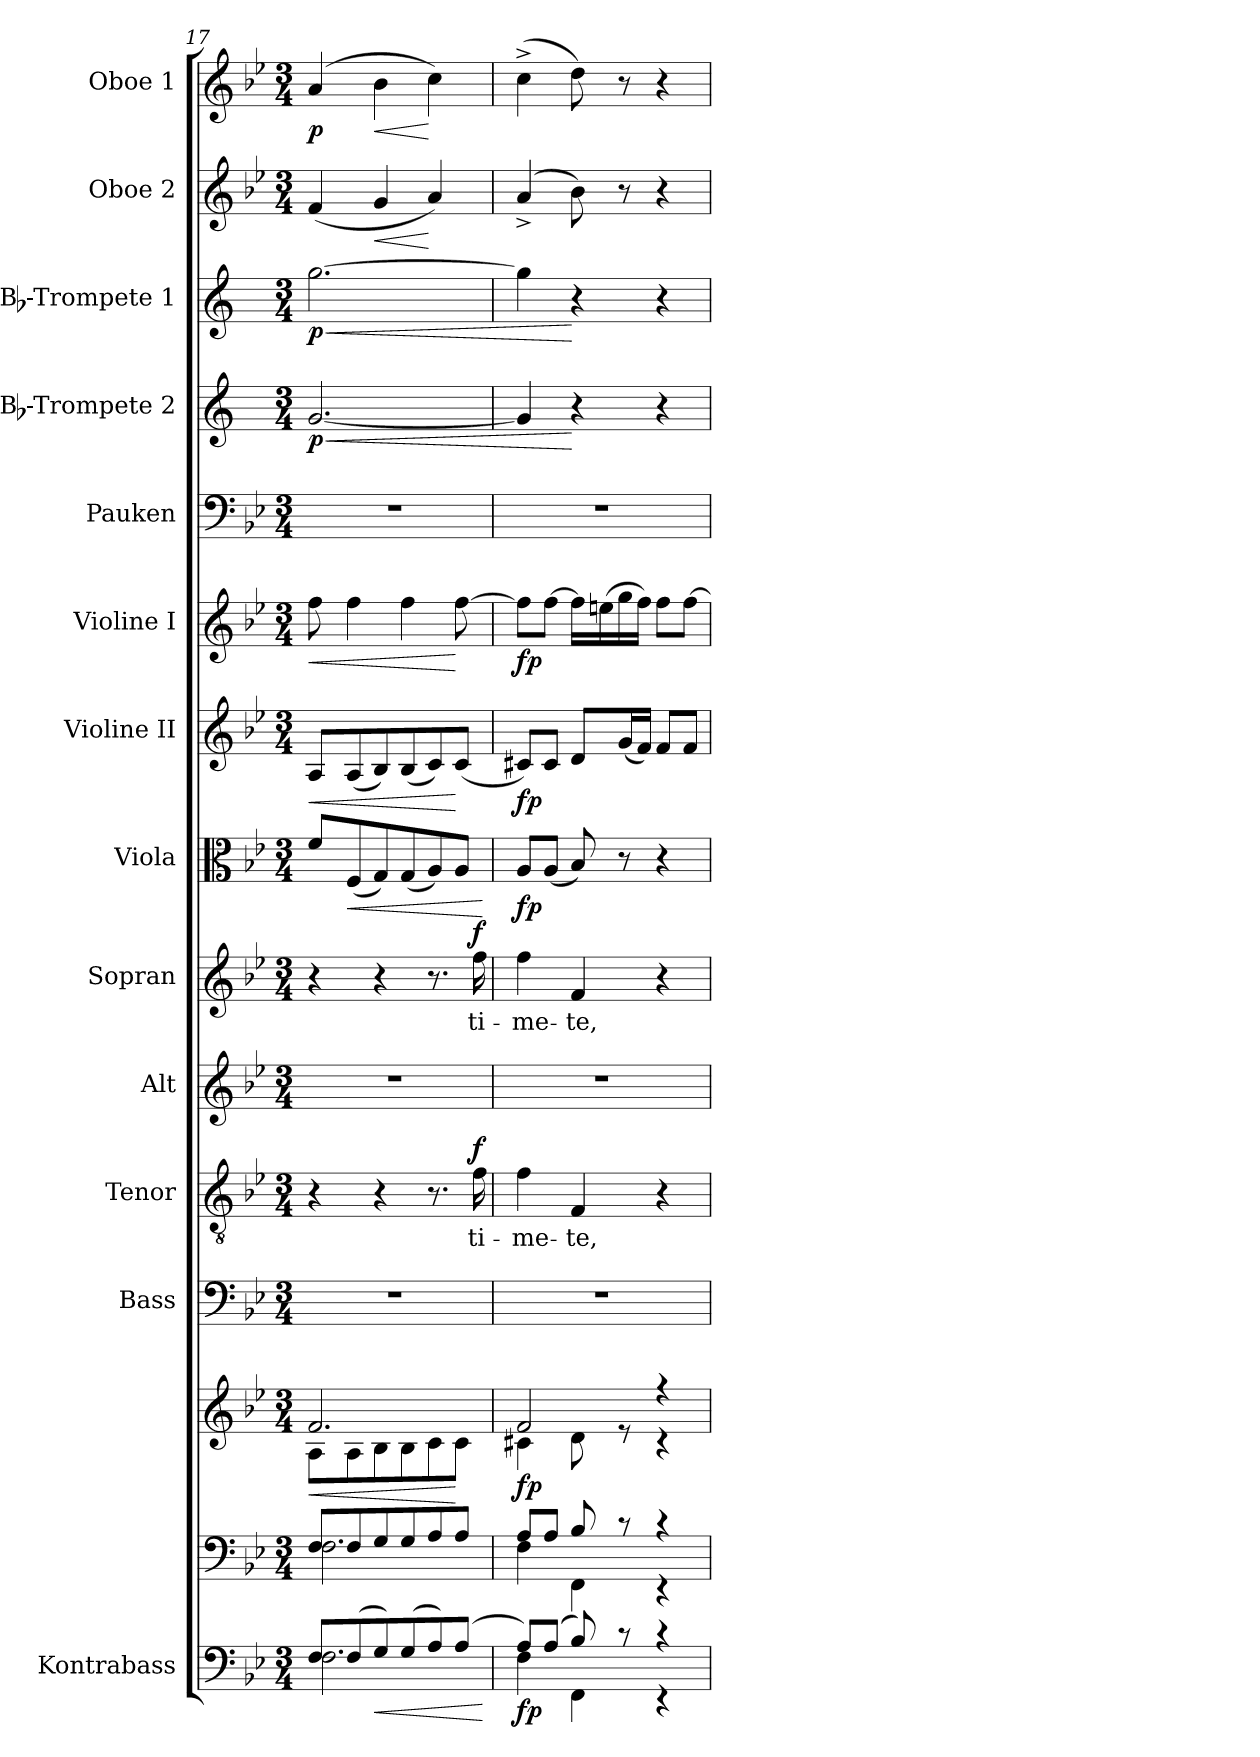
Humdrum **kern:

**kern	**dynam	**kern	**kern	**dynam	**kern	**kern	**text	**dynam	**kern	**kern	**text	**dynam	**kern	**dynam	**kern	**dynam	**kern	**dynam	**kern	**kern	**dynam	**kern	**dynam	**kern	**dynam	**kern	**dynam
*part14	*part14	*part13	*part13	*part13	*part12	*part11	*part11	*part11	*part10	*part9	*part9	*part9	*part8	*part8	*part7	*part7	*part6	*part6	*part5	*part4	*part4	*part3	*part3	*part2	*part2	*part1	*part1
*staff15	*staff15	*staff14	*staff13	*staff13/14	*staff12	*staff11	*staff11	*staff11	*staff10	*staff9	*staff9	*staff9	*staff8	*staff8	*staff7	*staff7	*staff6	*staff6	*staff5	*staff4	*staff4	*staff3	*staff3	*staff2	*staff2	*staff1	*staff1
*I"Kontrabass	*	*	*	*	*I"Bass	*I"Tenor	*	*	*I"Alt	*I"Sopran	*	*	*I"Viola	*	*I"Violine II	*	*I"Violine I	*	*I"Pauken	*I"Bb-Trompete 2	*	*I"Bb-Trompete 1	*	*I"Oboe 2	*	*I"Oboe 1	*
*I'Kb.	*	*	*	*	*I'B.	*I'T.	*	*	*I'A.	*I'S.	*	*	*I'Vla.	*	*I'Vl. II	*	*I'Vl. I	*	*I'Pk.	*I'Bb Trp. 2	*	*I'Bb Trp. 1	*	*I'Ob. 2	*	*I'Ob. 1	*
*clefF4	*	*clefF4	*clefG2	*	*clefF4	*clefGv2	*	*	*clefG2	*clefG2	*	*	*clefC3	*	*clefG2	*	*clefG2	*	*clefF4	*clefG2	*	*clefG2	*	*clefG2	*	*clefG2	*
*ITrd7c12	*	*	*	*	*	*	*	*	*	*	*	*	*	*	*	*	*	*	*	*ITrd1c2	*	*ITrd1c2	*	*	*	*	*
*k[b-e-]	*	*k[b-e-]	*k[b-e-]	*	*k[b-e-]	*k[b-e-]	*	*	*k[b-e-]	*k[b-e-]	*	*	*k[b-e-]	*	*k[b-e-]	*	*k[b-e-]	*	*k[b-e-]	*k[b-e-]	*	*k[b-e-]	*	*k[b-e-]	*	*k[b-e-]	*
*B-:	*	*B-:	*B-:	*	*B-:	*B-:	*	*	*B-:	*B-:	*	*	*B-:	*	*B-:	*	*B-:	*	*B-:	*B-:	*	*B-:	*	*B-:	*	*B-:	*
*M3/4	*	*M3/4	*M3/4	*	*M3/4	*M3/4	*	*	*M3/4	*M3/4	*	*	*M3/4	*	*M3/4	*	*M3/4	*	*M3/4	*M3/4	*	*M3/4	*	*M3/4	*	*M3/4	*
=17	=17	=17	=17	=17	=17	=17	=17	=17	=17	=17	=17	=17	=17	=17	=17	=17	=17	=17	=17	=17	=17	=17	=17	=17	=17	=17	=17
*^	*	*^	*	*	*	*	*	*	*	*	*	*	*	*	*	*	*	*	*	*	*	*	*	*	*	*	*
!	!	!	!	!	!	!LO:HP:b	!	!	!	!	!	!	!	!	!	!	!	!LO:HP:b	!	!LO:HP:b	!	!	!LO:HP:b	!	!LO:HP:b	!	!	!	!
*	*	*	*	*	*^	*	*	*	*	*	*	*	*	*	*	*	*	*	*	*	*	*	*	*	*	*	*	*	*
!	!	!	!	!	!	!	!	!	!	!	!	!	!	!	!	!	!	!	!	!	!	!	!	!LO:DY:n=1:b	!	!LO:DY:n=1:b	!	!	!	!LO:DY:b
8FF/L	2.FF\	.	8F/L	2.F\	2.f/	8A\L	<	2.r	4r	.	.	2.r	4r	.	.	8f/L	.	8A/L	<	8ff\	<	2.r	[2.f/	< p	[2.ff\	< p	(<4f/	.	(4a/	p
!	!	!	!	!	!	!	!	!	!	!	!	!	!	!	!	!	!LO:HP:b	!	!	!	!	!	!	!	!	!	!	!	!	!
(>8FF/	.	.	8F/	.	.	8A\	.	.	.	.	.	.	.	.	.	(<8F/	<	(<8A/	.	4ff\	.	.	.	.	.	.	.	.	.	.
!	!	!LO:HP:b	!	!	!	!	!	!	!	!	!	!	!	!	!	!	!	!	!	!	!	!	!	!	!	!	!	!LO:HP:b	!	!LO:HP:b
8GG/)	.	<	8G/	.	.	8B-\	.	.	4r	.	.	.	4r	.	.	8G/)	.	8B-/)	.	.	.	.	.	.	.	.	4g/	<	4b-\	<
(>8GG/	.	.	8G/	.	.	8B-\	.	.	.	.	.	.	.	.	.	(<8G/	.	(<8B-/	.	4ff\	.	.	.	.	.	.	.	.	.	.
8AA/)	.	.	8A/	.	.	8c\	.	.	8.r	.	.	.	8.r	.	.	8A/)	.	8c/)	.	.	.	.	.	.	.	.	4a/)	[	4cc\)	[
(8AA/J	.	.	8A/J	.	.	8c\J	[	.	.	.	.	.	.	.	.	8A/J	.	(<8c/J	[	[8ff\	[	.	.	.	.	.	.	.	.	.
!	!	!	!	!	!	!	!	!	!	!LO:LY:b	!LO:DY:a	!	!	!LO:LY:b	!LO:DY:a	!	!	!	!	!	!	!	!	!	!	!	!	!	!	!
.	.	.	.	.	.	.	.	.	16f\	ti-	f	.	16ff\	ti-	f	.	.	.	.	.	.	.	.	.	.	.	.	.	.	.
*v	*v	*	*	*	*	*	*	*	*	*	*	*	*	*	*	*	*	*	*	*	*	*	*	*	*	*	*	*	*	*
*	*	*v	*v	*	*	*	*	*	*	*	*	*	*	*	*	*	*	*	*	*	*	*	*	*	*	*	*	*	*
*	*	*	*v	*v	*	*	*	*	*	*	*	*	*	*	*	*	*	*	*	*	*	*	*	*	*	*	*	*
.	[	.	.	.	.	.	.	.	.	.	.	.	.	[	.	.	.	.	.	.	.	.	.	.	.	.	.
=18	=18	=18	=18	=18	=18	=18	=18	=18	=18	=18	=18	=18	=18	=18	=18	=18	=18	=18	=18	=18	=18	=18	=18	=18	=18	=18	=18
*^	*	*^	*^	*	*	*	*	*	*	*	*	*	*	*	*	*	*	*	*	*	*	*	*	*	*	*	*
!	!	!LO:DY:b	!	!	!	!	!LO:DY:b	!	!	!LO:LY:b	!	!	!	!LO:LY:b	!	!	!LO:DY:b	!	!LO:DY:b	!	!LO:DY:b	!	!	!	!	!	!	!	!	!
8AA/L)	4FF\	fp	8A/L	4F\	2f/	4c#X\	fp	2.r	4f\	-me-	.	2.r	4ff\	-me-	.	8A/L	fp	8c#X/L)	fp	8ff\L]	fp	2.r	4f/]	.	4ff\]	.	(4a^</	.	(>4cc^>\	.
(8AA/J	.	.	8A/J	.	.	.	.	.	.	.	.	.	.	.	.	(<8A/J	.	8c#/J	.	[8ff\J	.	.	.	.	.	.	.	.	.	.
!	!	!	!	!	!	!	!	!	!	!LO:LY:b	!	!	!	!LO:LY:b	!	!	!	!	!	!	!	!	!	!	!	!	!	!	!	!
8BB-/)	4FFF\	.	8B-/	4FF\	.	8d\	.	.	4F/	-te,	.	.	4f/	-te,	.	8B-/)	.	8d/L	.	16ff\LL]	.	.	4r	[	4r	[	8b-\)	.	8dd\)	.
.	.	.	.	.	.	.	.	.	.	.	.	.	.	.	.	.	.	.	.	(>16een\	.	.	.	.	.	.	.	.	.	.
8rc	.	.	8rc	.	.	8rd	.	.	.	.	.	.	.	.	.	8r	.	(<16g/L	.	16gg\	.	.	.	.	.	.	8r	.	8r	.
.	.	.	.	.	.	.	.	.	.	.	.	.	.	.	.	.	.	16f/JJ)	.	16ff\JJ)	.	.	.	.	.	.	.	.	.	.
4r	4r	.	4r	4r	4r	4r	.	.	4r	.	.	.	4r	.	.	4r	.	8f/L	.	8ff\L	.	.	4r	.	4r	.	4r	.	4r	.
.	.	.	.	.	.	.	.	.	.	.	.	.	.	.	.	.	.	8f/J	.	[8ff\J	.	.	.	.	.	.	.	.	.	.
*v	*v	*	*	*	*	*	*	*	*	*	*	*	*	*	*	*	*	*	*	*	*	*	*	*	*	*	*	*	*	*
*	*	*v	*v	*	*	*	*	*	*	*	*	*	*	*	*	*	*	*	*	*	*	*	*	*	*	*	*	*	*
*	*	*	*v	*v	*	*	*	*	*	*	*	*	*	*	*	*	*	*	*	*	*	*	*	*	*	*	*	*
=	=	=	=	=	=	=	=	=	=	=	=	=	=	=	=	=	=	=	=	=	=	=	=	=	=	=	=
*-	*-	*-	*-	*-	*-	*-	*-	*-	*-	*-	*-	*-	*-	*-	*-	*-	*-	*-	*-	*-	*-	*-	*-	*-	*-	*-	*-
